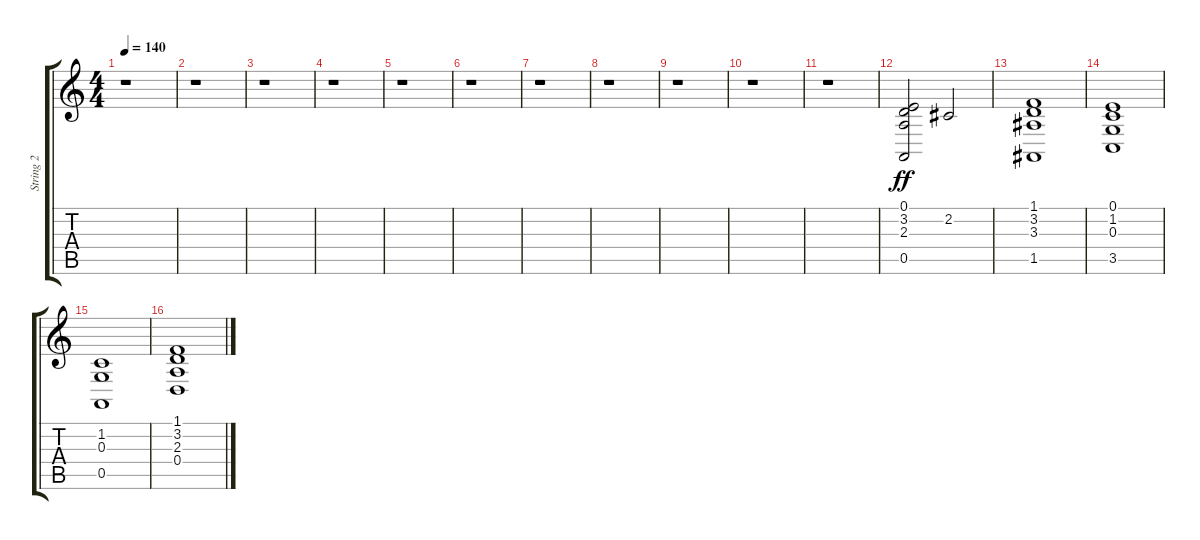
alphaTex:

\track ("String 2" "String 2") {instrument stringensemble2}
\staff {score tabs}
\tuning (E4 B3 G3 D3 A2 E2) {hide}
\ts (4 4)
\tempo 140
\clef g2
\ks c
r.1{dy ff instrument stringensemble2} |
r.1 |
r.1 |
r.1 |
r.1 |
r.1 |
r.1 |
r.1 |
r.1 |
r.1 |
r.1 |
(0.1 3.2 2.3 0.5).2{volume 0} 2.2.2{volume 14} |
(1.1 3.2 3.3 1.5).1 |
(0.1 1.2 0.3 3.5).1 |
(1.2 0.3 0.5).1 |
(1.1 3.2 2.3 0.4).1
